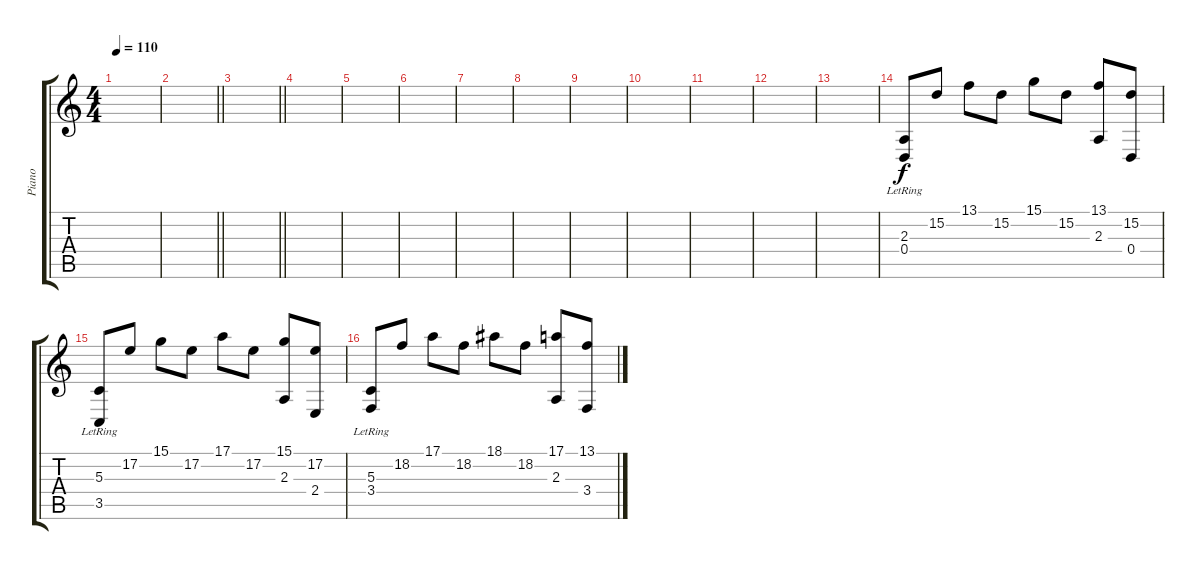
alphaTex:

\track ("Piano" "Piano") {instrument electricgrandpiano}
\staff {score tabs}
\tuning (E4 B3 G3 D3 A2 E2) {hide}
\ts (4 4)
\tempo 110
\clef g2
\ks c
|
\barLineRight lightlight
|
\barLineRight lightlight
|
|
|
|
|
|
|
|
|
|
|
(2.3{lr} 0.4{lr}).8 15.2.8 13.1.8 15.2.8 15.1.8 15.2.8 (13.1 2.3).8 (15.2 0.4).8 |
(5.3{lr} 3.5{lr}).8 17.2.8 15.1.8 17.2.8 17.1.8 17.2.8 (15.1 2.3).8 (17.2 2.4).8 |
(5.3{lr} 3.4{lr}).8 18.2.8 17.1.8 18.2.8 18.1.8 18.2.8 (17.1 2.3).8 (13.1 3.4).8
